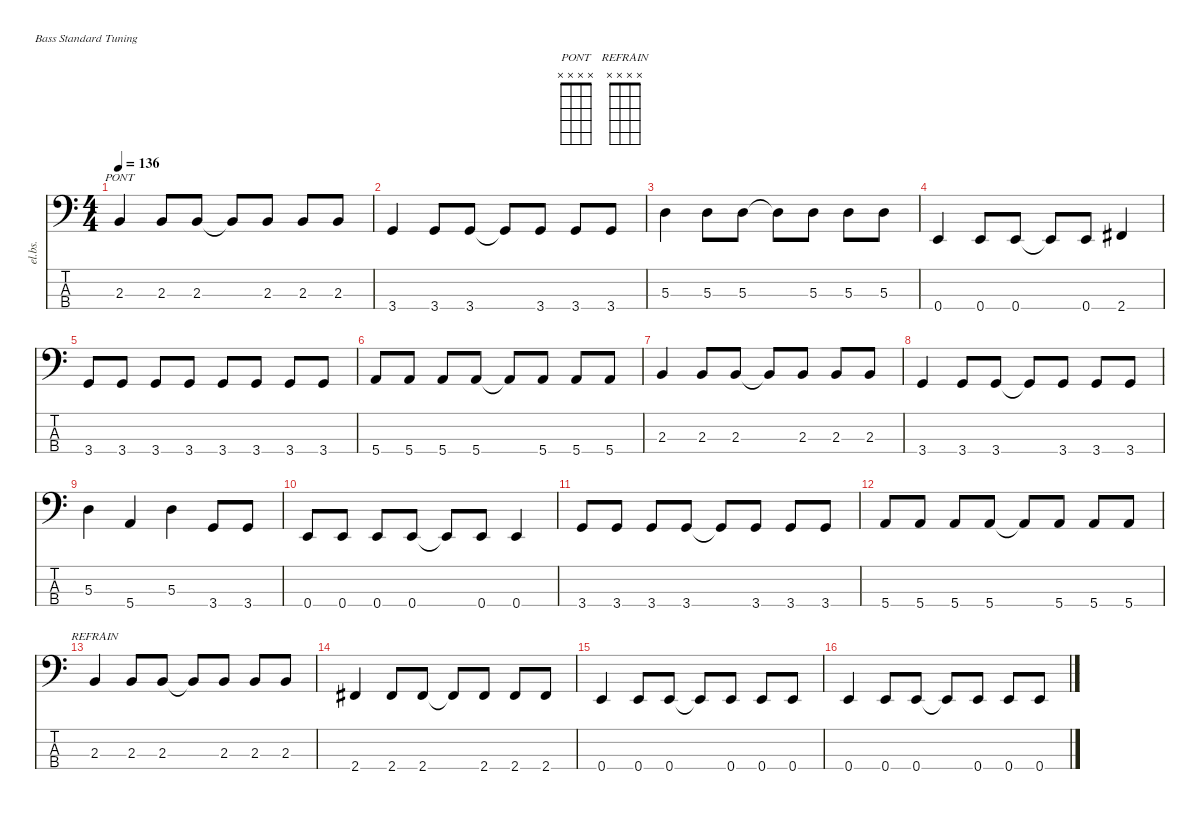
\defaultSystemsLayout 4
\hideDynamics
\bracketExtendMode nobrackets
\otherSystemsTrackNameOrientation horizontal
\track ("Bass" "el.bs.") {instrument electricbassfinger}
\staff {score tabs}
\tuning (G2 D2 A1 E1)
\chord ("PONT" x x x x)
\chord ("REFRAIN" x x x x)
\ts (4 4)
\tempo 136
\clef f4
\ks c
2.3.4{ch "PONT" dy f} 2.3.8 2.3.8 2.3{t}.8 2.3.8 2.3.8 2.3.8 |
3.4.4 3.4.8 3.4.8 3.4{t}.8 3.4.8 3.4.8 3.4.8 |
5.3.4 5.3.8 5.3.8 5.3{t}.8 5.3.8 5.3.8 5.3.8 |
0.4.4 0.4.8 0.4.8 0.4{t}.8 0.4.8 2.4{acc #}.4 |
3.4.8 3.4.8 3.4.8 3.4.8 3.4.8 3.4.8 3.4.8 3.4.8 |
5.4.8 5.4.8 5.4.8 5.4.8 5.4{t}.8 5.4.8 5.4.8 5.4.8 |
2.3.4 2.3.8 2.3.8 2.3{t}.8 2.3.8 2.3.8 2.3.8 |
3.4.4 3.4.8 3.4.8 3.4{t}.8 3.4.8 3.4.8 3.4.8 |
5.3.4 5.4.4 5.3.4 3.4.8 3.4.8 |
0.4.8 0.4.8 0.4.8 0.4.8 0.4{t}.8 0.4.8 0.4.4 |
3.4.8 3.4.8 3.4.8 3.4.8 3.4{t}.8 3.4.8 3.4.8 3.4.8 |
5.4.8 5.4.8 5.4.8 5.4.8 5.4{t}.8 5.4.8 5.4.8 5.4.8 |
2.3.4{ch "REFRAIN"} 2.3.8 2.3.8 2.3{t}.8 2.3.8 2.3.8 2.3.8 |
2.4{acc #}.4 2.4{acc #}.8 2.4{acc #}.8 2.4{t acc #}.8 2.4{acc #}.8 2.4{acc #}.8 2.4{acc #}.8 |
0.4.4 0.4.8 0.4.8 0.4{t}.8 0.4.8 0.4.8 0.4.8 |
0.4.4 0.4.8 0.4.8 0.4{t}.8 0.4.8 0.4.8 0.4.8
